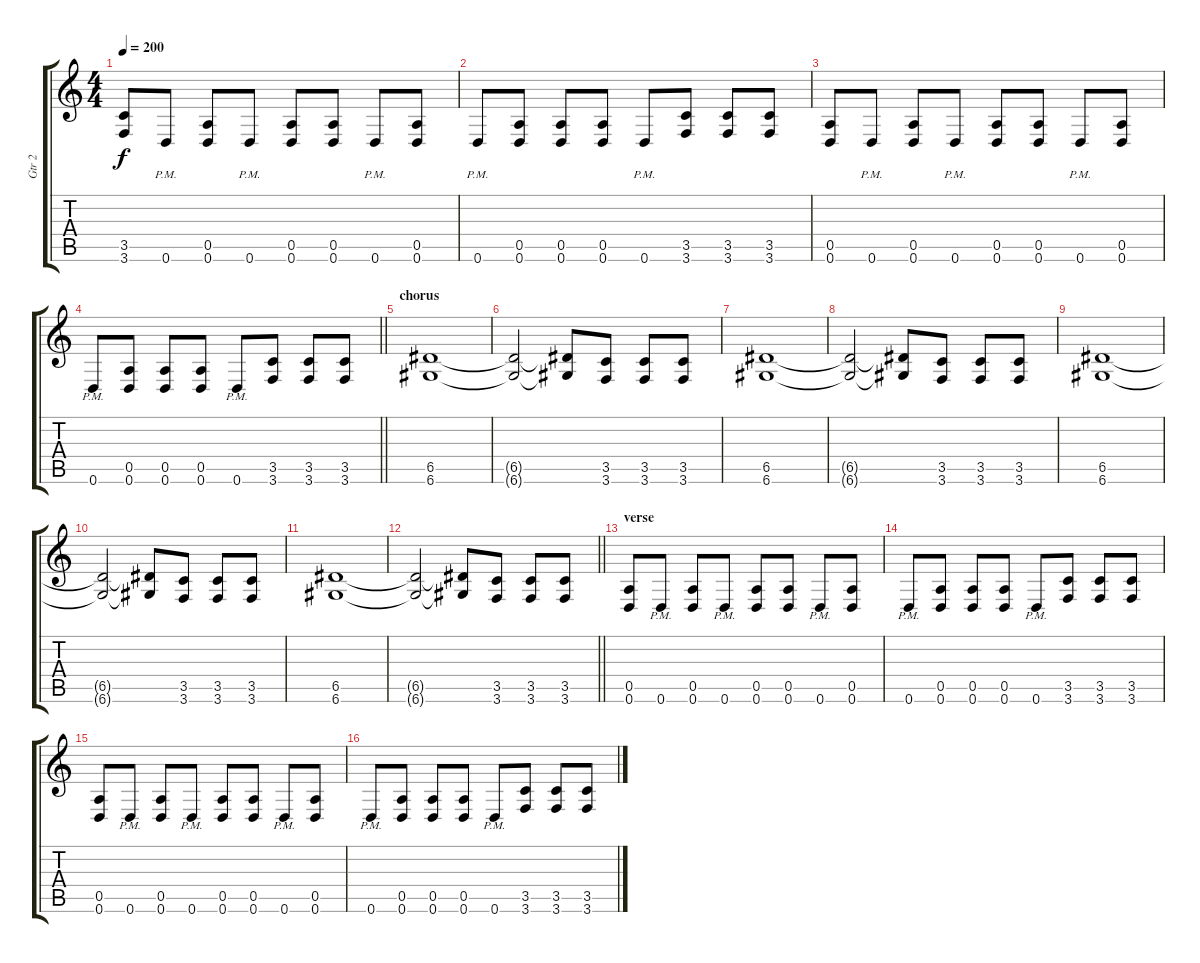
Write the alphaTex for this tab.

\track ("Gtr 2" "Gtr 2") {instrument distortionguitar}
\staff {score tabs}
\tuning (E4 B3 G3 D3 A2 D2) {hide}
\ts (4 4)
\tempo 200
\clef g2
\ks c
(3.5 3.6).8{dy f} 0.6{pm}.8 (0.5 0.6).8 0.6{pm}.8 (0.5 0.6).8 (0.5 0.6).8 0.6{pm}.8 (0.5 0.6).8 |
0.6{pm}.8 (0.5 0.6).8 (0.5 0.6).8 (0.5 0.6).8 0.6{pm}.8 (3.5 3.6).8 (3.5 3.6).8 (3.5 3.6).8 |
(0.5 0.6).8 0.6{pm}.8 (0.5 0.6).8 0.6{pm}.8 (0.5 0.6).8 (0.5 0.6).8 0.6{pm}.8 (0.5 0.6).8 |
\barLineRight lightlight
0.6{pm}.8 (0.5 0.6).8 (0.5 0.6).8 (0.5 0.6).8 0.6{pm}.8 (3.5 3.6).8 (3.5 3.6).8 (3.5 3.6).8 |
\section ("" "chorus")
(6.5 6.6).1 |
(6.5{t} 6.6{t}).2 (6.5{t} 6.6{t}).8 (3.5 3.6).8 (3.5 3.6).8 (3.5 3.6).8 |
(6.5 6.6).1 |
(6.5{t} 6.6{t}).2 (6.5{t} 6.6{t}).8 (3.5 3.6).8 (3.5 3.6).8 (3.5 3.6).8 |
(6.5 6.6).1 |
(6.5{t} 6.6{t}).2 (6.5{t} 6.6{t}).8 (3.5 3.6).8 (3.5 3.6).8 (3.5 3.6).8 |
(6.5 6.6).1 |
\barLineRight lightlight
(6.5{t} 6.6{t}).2 (6.5{t} 6.6{t}).8 (3.5 3.6).8 (3.5 3.6).8 (3.5 3.6).8 |
\section ("" "verse")
(0.5 0.6).8 0.6{pm}.8 (0.5 0.6).8 0.6{pm}.8 (0.5 0.6).8 (0.5 0.6).8 0.6{pm}.8 (0.5 0.6).8 |
0.6{pm}.8 (0.5 0.6).8 (0.5 0.6).8 (0.5 0.6).8 0.6{pm}.8 (3.5 3.6).8 (3.5 3.6).8 (3.5 3.6).8 |
(0.5 0.6).8 0.6{pm}.8 (0.5 0.6).8 0.6{pm}.8 (0.5 0.6).8 (0.5 0.6).8 0.6{pm}.8 (0.5 0.6).8 |
0.6{pm}.8 (0.5 0.6).8 (0.5 0.6).8 (0.5 0.6).8 0.6{pm}.8 (3.5 3.6).8 (3.5 3.6).8 (3.5 3.6).8
